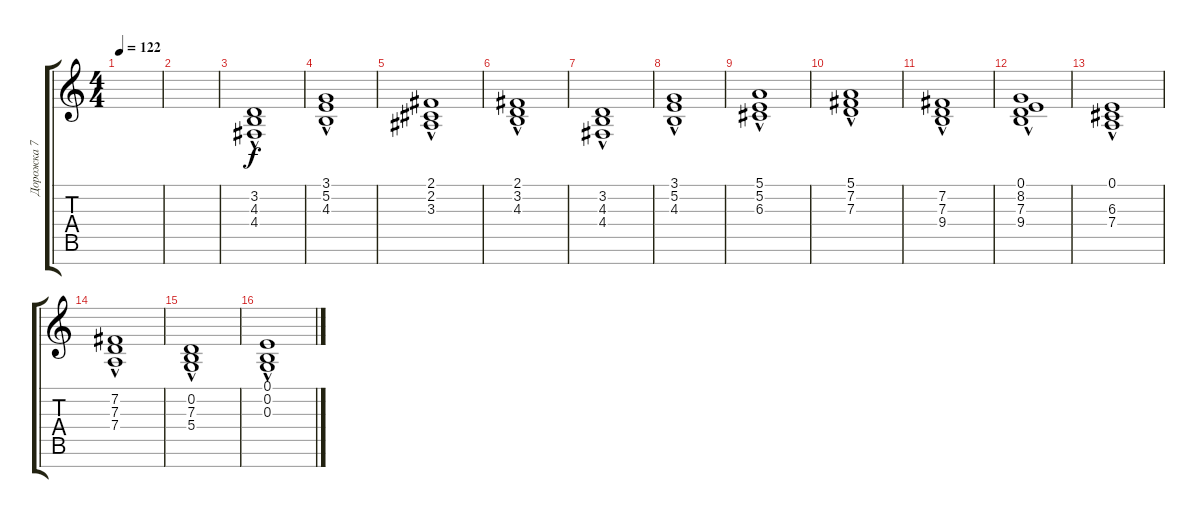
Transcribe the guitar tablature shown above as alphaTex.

\track ("Дорожка 7" "Дорожка 7") {instrument stringensemble2}
\staff {score tabs}
\tuning (E4 B3 G3 D3 A2 E2 B1) {hide}
\ts (4 4)
\tempo 122
\clef g2
\ks c
|
|
(3.2{hac} 4.3{hac} 4.4{hac}).1 |
(3.1{hac} 5.2{hac} 4.3{hac}).1 |
(2.1{hac} 2.2{hac} 3.3{hac}).1 |
(2.1{hac} 3.2{hac} 4.3{hac}).1 |
(3.2{hac} 4.3{hac} 4.4{hac}).1 |
(3.1{hac} 5.2{hac} 4.3{hac}).1 |
(5.1{hac} 5.2{hac} 6.3{hac}).1 |
(5.1{hac} 7.2{hac} 7.3{hac}).1 |
(7.2{hac} 7.3{hac} 9.4{hac}).1 |
(0.1{hac} 8.2{hac} 7.3{hac} 9.4{hac}).1 |
(0.1{hac} 6.3{hac} 7.4{hac}).1 |
(7.2{hac} 7.3{hac} 7.4{hac}).1 |
(0.2{hac} 7.3{hac} 5.4{hac}).1 |
(0.1{hac} 0.2{hac} 0.3{hac}).1
